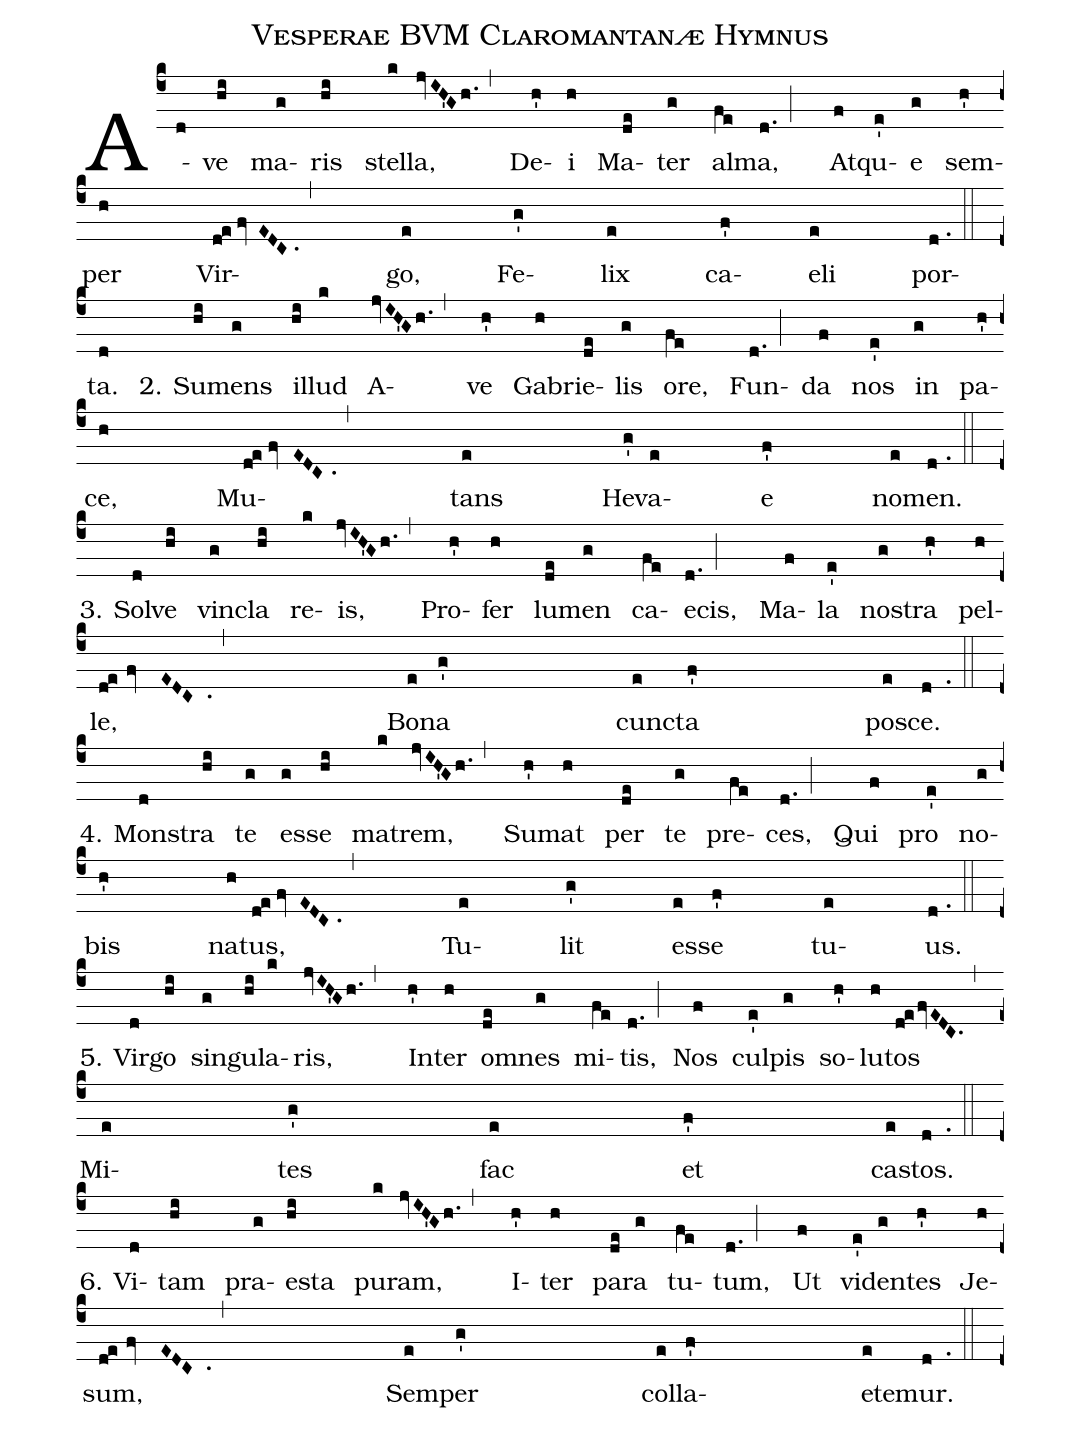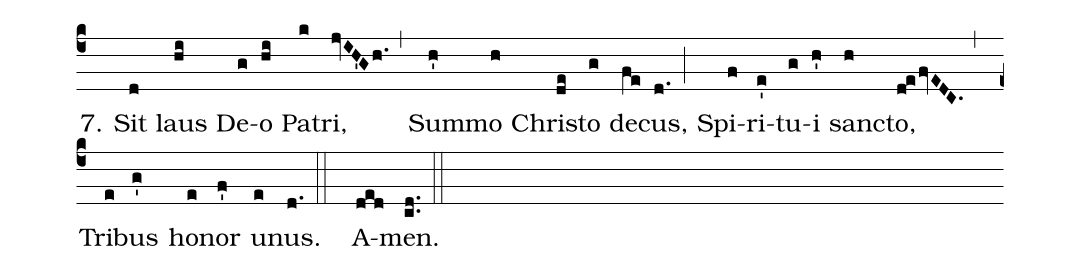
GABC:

name: Vesperae BVM Claromantanæ Hymnus;
%%
(c4)A(d)ve(hi) ma(g)ris(hi) stel(k)la,(jvIH'Gh.,)
De(h')i(h) Ma(de)ter(g) al(fe)ma,(d.;)
A(f)tqu(e')e(g) sem(h')per(h) Vir(d!efvEDC.,)go,(e)
Fe(g')lix(e) ca(f')eli(e) por(d.::z)ta.(d)

2. Su(hi)mens(g) il(hi)lud(k) A(jvIH'Gh.,)ve(h')
Ga(h)brie(de)lis(g) ore,(fe)
Fun(d.;)da(f) nos(e') in(g) pa(h')ce,(h)
Mu(d!efvEDC.,)tans(e) He(g')va(e)e(f') no(e)men.(d.::z)

3. So(d)lve(hi) vinc(g)la(hi) re(k)is,(jvIH'Gh.,)
Pro(h')fer(h) lu(de)men(g) ca(fe)ecis,(d.;)
Ma(f)la(e') no(g)stra(h') pel(h)le,(d!efvEDC.,)
Bo(e)na(g') cunc(e)ta(f') po(e)sce.(d.::z)

4. Mon(d)stra(hi) te(g) es(g)se(hi) ma(k)trem,(jvIH'Gh.,)
Su(h')mat(h) per(de) te(g) pre(fe)ces,(d.;)
Qui(f) pro(e') no(g)bis(h') na(h)tus,(d!efvEDC.,)
Tu(e)lit(g') es(e)se(f') tu(e)us.(d.::z)

5. Vir(d)go(hi) sin(g)gu(hi)la(k)ris,(jvIH'Gh.,)
In(h')ter(h) om(de)nes(g) mi(fe)tis,(d.;)
Nos(f) cul(e')pis(g) so(h')lu(h)tos(d!efvEDC.,)
Mi(e)tes(g') fac(e) et(f') ca(e)stos.(d.::z)

6. Vi(d)tam(hi) pra(g)esta(hi) pu(k)ram,(jvIH'Gh.,)
I(h')ter(h) pa(de)ra(g) tu(fe)tum,(d.;)
Ut(f) vi(e')den(g)tes(h') Je(h)sum,(d!efvEDC.,)
Sem(e)per(g') col(e)la(f')ete(e)mur.(d.::z)

7. Sit(d) laus(hi) De(g)o(hi) Pa(k)tri,(jvIH'Gh.,)
Sum(h')mo(h) Chri(de)sto(g) de(fe)cus,(d.;)
Spi(f)ri(e')tu(g)i(h') sanc(h)to,(d!efvEDC.,)
Tri(e)bus(g') ho(e)nor(f') u(e)nus.(d.::)

A(ded)men.(c.d.) (::)
